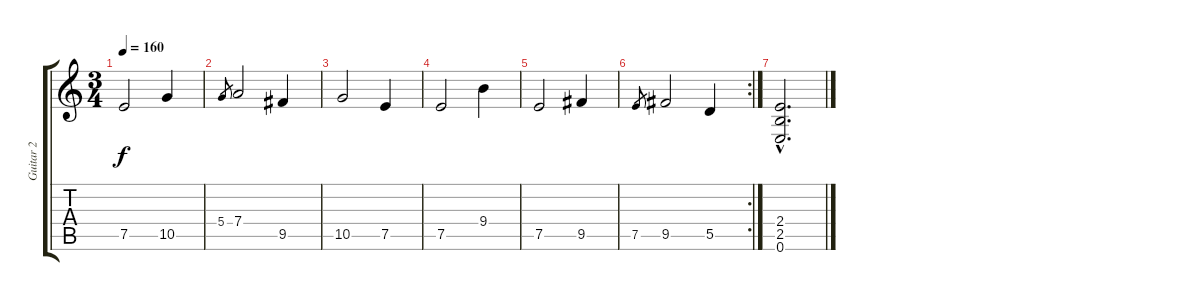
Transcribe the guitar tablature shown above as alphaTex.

\track ("Guitar 2" "Guitar 2") {instrument overdrivenguitar}
\staff {score tabs}
\tuning (E4 B3 G3 D3 A2 E2) {hide}
\ts (3 4)
\tempo 160
\clef g2
\ks c
7.5.2{dy f} 10.5.4 |
5.4.8{gr} 7.4.2 9.5.4 |
10.5.2 7.5.4 |
7.5.2 9.4.4 |
7.5.2 9.5.4 |
\rc 2
7.5.8{gr} 9.5.2 5.5.4 |
(2.4{hac} 2.5{hac} 0.6{hac}).2{d}
